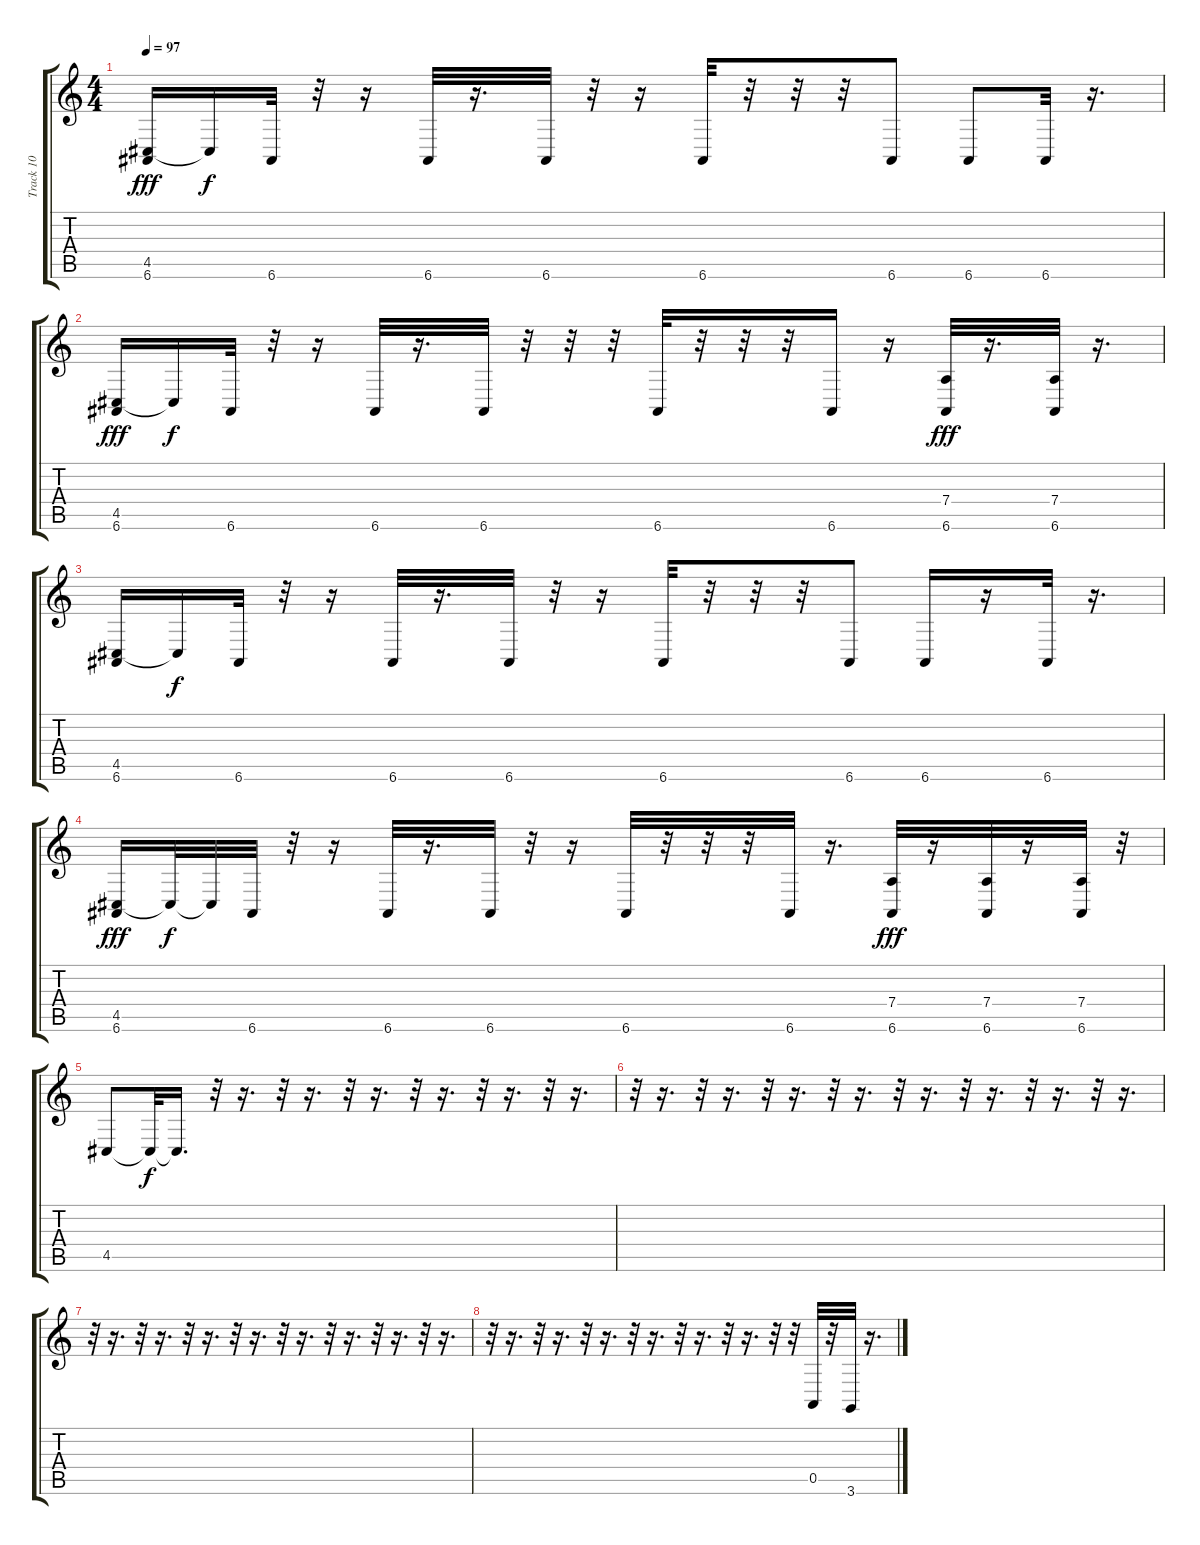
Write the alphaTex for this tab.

\track ("Track 10" "Track 10") {instrument acousticgrandpiano}
\staff {score tabs}
\tuning (E4 B3 G3 D3 A2 E2) {hide}
\ts (4 4)
\tempo 97
\clef g2
\ks c
(4.5 6.6).16{dy fff instrument acousticgrandpiano} 4.5{t}.16{dy f} 6.6.32 r.32 r.16 6.6.32 r.16{d} 6.6.32 r.32 r.16 6.6.32 r.32 r.32 r.32 6.6.8 6.6.8 6.6.32 r.16{d} |
(4.5 6.6).16{dy fff} 4.5{t}.16{dy f} 6.6.32 r.32 r.16 6.6.32 r.16{d} 6.6.32 r.32 r.32 r.32 6.6.32 r.32 r.32 r.32 6.6.16 r.16 (7.4 6.6).32{dy fff} r.16{d} (7.4 6.6).32 r.16{d} |
(4.5 6.6).16 4.5{t}.16{dy f} 6.6.32 r.32 r.16 6.6.32 r.16{d} 6.6.32 r.32 r.16 6.6.32 r.32 r.32 r.32 6.6.8 6.6.16 r.16 6.6.32 r.16{d} |
(4.5 6.6).16{dy fff} 4.5{t}.32{dy f} 4.5{t}.32 6.6.32 r.32 r.16 6.6.32 r.16{d} 6.6.32 r.32 r.16 6.6.32 r.32 r.32 r.32 6.6.32 r.16{d} (7.4 6.6).32{dy fff} r.16 (7.4 6.6).32 r.16 (7.4 6.6).32 r.32 |
4.5.8 4.5{t}.32{dy f} 4.5{t}.16{d} r.32 r.16{d} r.32 r.16{d} r.32 r.16{d} r.32 r.16{d} r.32 r.16{d} r.32 r.16{d} |
r.32 r.16{d} r.32 r.16{d} r.32 r.16{d} r.32 r.16{d} r.32 r.16{d} r.32 r.16{d} r.32 r.16{d} r.32 r.16{d} |
r.32 r.16{d} r.32 r.16{d} r.32 r.16{d} r.32 r.16{d} r.32 r.16{d} r.32 r.16{d} r.32 r.16{d} r.32 r.16{d} |
r.32 r.16{d} r.32 r.16{d} r.32 r.16{d} r.32 r.16{d} r.32 r.16{d} r.32 r.16{d} r.32 r.32 0.5.32 r.32 3.6.32 r.16{d}
